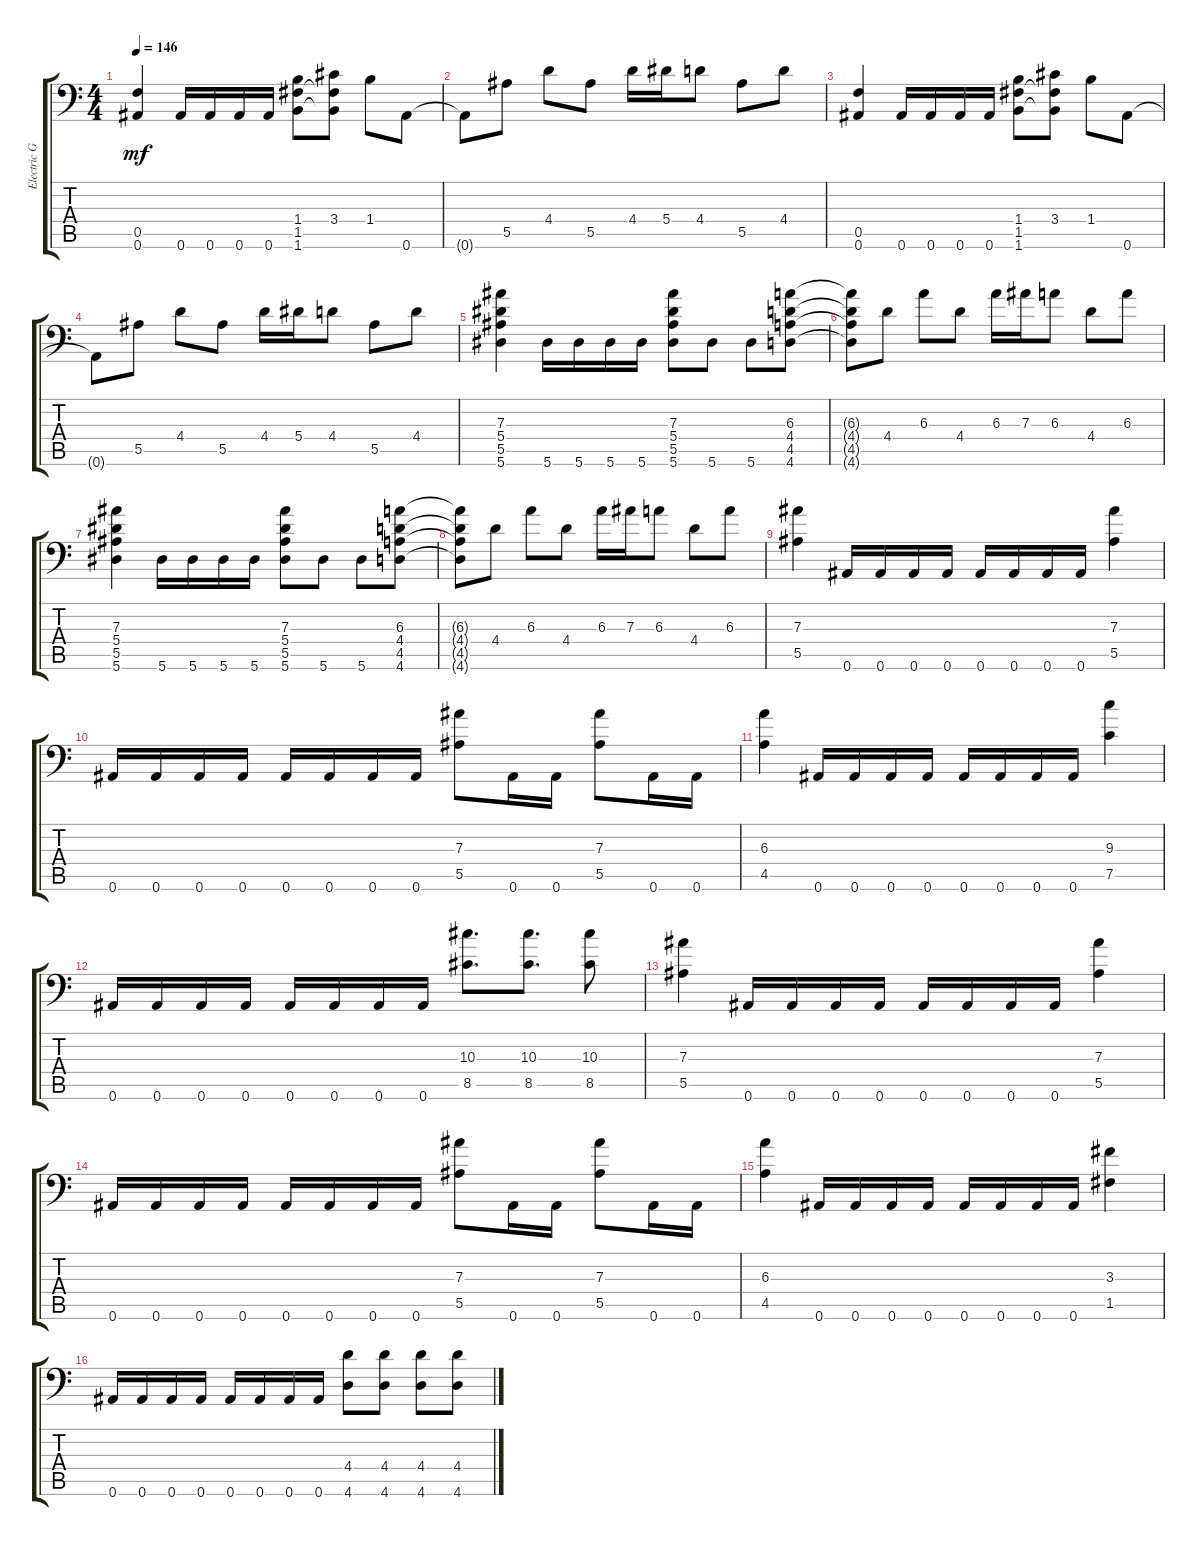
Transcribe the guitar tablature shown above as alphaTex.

\track ("Electric Guitar" "Electric G") {instrument distortionguitar}
\staff {score tabs}
\tuning (C4 G3 Eb3 Bb2 F2 Bb1) {hide}
\ts (4 4)
\tempo 146
\clef f4
\ks c
(0.5 0.6).4{dy mf} 0.6.16 0.6.16 0.6.16 0.6.16 (1.4 1.5 1.6).8 (3.4 1.5{t} 1.6{t}).8 1.4.8 0.6.8 |
0.6{t}.8 5.5.8 4.4.8 5.5.8 4.4.16 5.4.16 4.4.8 5.5.8 4.4.8 |
(0.5 0.6).4 0.6.16 0.6.16 0.6.16 0.6.16 (1.4 1.5 1.6).8 (3.4 1.5{t} 1.6{t}).8 1.4.8 0.6.8 |
0.6{t}.8 5.5.8 4.4.8 5.5.8 4.4.16 5.4.16 4.4.8 5.5.8 4.4.8 |
(7.3 5.4 5.5 5.6).4 5.6.16 5.6.16 5.6.16 5.6.16 (7.3 5.4 5.5 5.6).8 5.6.8 5.6.8 (6.3 4.4 4.5 4.6).8 |
(6.3{t} 4.4{t} 4.5{t} 4.6{t}).8 4.4.8 6.3.8 4.4.8 6.3.16 7.3.16 6.3.8 4.4.8 6.3.8 |
(7.3 5.4 5.5 5.6).4 5.6.16 5.6.16 5.6.16 5.6.16 (7.3 5.4 5.5 5.6).8 5.6.8 5.6.8 (6.3 4.4 4.5 4.6).8 |
(6.3{t} 4.4{t} 4.5{t} 4.6{t}).8 4.4.8 6.3.8 4.4.8 6.3.16 7.3.16 6.3.8 4.4.8 6.3.8 |
(7.3 5.5).4 0.6.16 0.6.16 0.6.16 0.6.16 0.6.16 0.6.16 0.6.16 0.6.16 (7.3 5.5).4 |
0.6.16 0.6.16 0.6.16 0.6.16 0.6.16 0.6.16 0.6.16 0.6.16 (7.3 5.5).8 0.6.16 0.6.16 (7.3 5.5).8 0.6.16 0.6.16 |
(6.3 4.5).4 0.6.16 0.6.16 0.6.16 0.6.16 0.6.16 0.6.16 0.6.16 0.6.16 (9.3 7.5).4 |
0.6.16 0.6.16 0.6.16 0.6.16 0.6.16 0.6.16 0.6.16 0.6.16 (10.3 8.5).8{d} (10.3 8.5).8{d} (10.3 8.5).8 |
(7.3 5.5).4 0.6.16 0.6.16 0.6.16 0.6.16 0.6.16 0.6.16 0.6.16 0.6.16 (7.3 5.5).4 |
0.6.16 0.6.16 0.6.16 0.6.16 0.6.16 0.6.16 0.6.16 0.6.16 (7.3 5.5).8 0.6.16 0.6.16 (7.3 5.5).8 0.6.16 0.6.16 |
(6.3 4.5).4 0.6.16 0.6.16 0.6.16 0.6.16 0.6.16 0.6.16 0.6.16 0.6.16 (3.3 1.5).4 |
0.6.16 0.6.16 0.6.16 0.6.16 0.6.16 0.6.16 0.6.16 0.6.16 (4.4 4.6).8 (4.4 4.6).8 (4.4 4.6).8 (4.4 4.6).8
